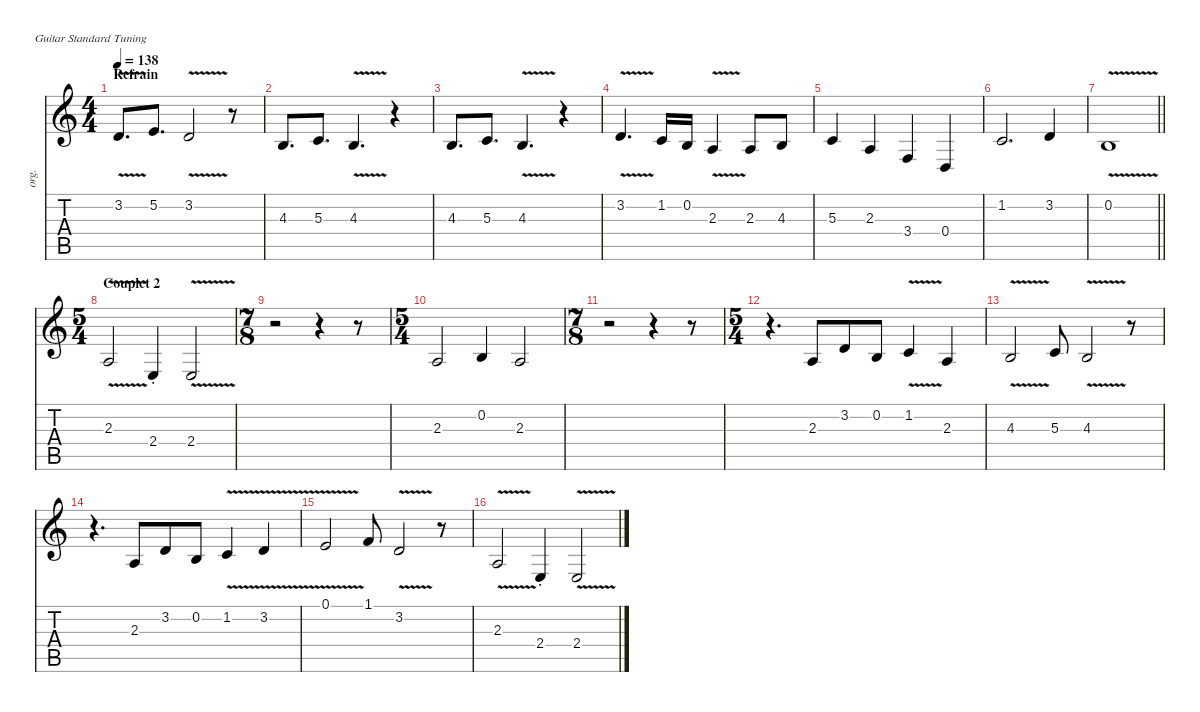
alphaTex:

\defaultSystemsLayout 4
\hideDynamics
\bracketExtendMode nobrackets
\track ("Chant" "org.") {mute instrument drawbarorgan}
\staff {score tabs}
\tuning (E4 B3 G3 D3 A2 E2)
\ts (4 4)
\beaming (8 2 2 2 2)
\section ("" "Refrain")
\tempo 138
\clef g2
\ks aminor
3.2{v}.8{d dy f} 5.2.8{d} 3.2{v}.2 r.8 |
4.3.8{d} 5.3.8{d} 4.3{v}.4{d} r.4 |
4.3.8{d} 5.3.8{d} 4.3{v}.4{d} r.4 |
3.2{v}.4{d} 1.2.16 0.2.16 2.3{v}.4 2.3.8 4.3.8 |
5.3.4 2.3.4 3.4.4 0.4.4 |
1.2.2{d} 3.2.4 |
\barLineRight lightlight
0.2{v}.1 |
\ts (5 4)
\beaming (8 6 4)
\section ("" "Couplet 2")
2.3{v}.2 2.4{st}.4 2.4{v}.2 |
\ts (7 8)
\beaming (8 3 2 2)
r.2 r.4 r.8 |
\ts (5 4)
\beaming (8 6 4)
2.3.2 0.2.4 2.3.2 |
\ts (7 8)
\beaming (8 6 4)
r.2 r.4 r.8 |
\ts (5 4)
\beaming (8 6 4)
r.4{d} 2.3.8 3.2.8 0.2.8 1.2{v}.4 2.3.4 |
4.3{v}.2 5.3.8 4.3{v}.2 r.8 |
r.4{d} 2.3.8 3.2.8 0.2.8 1.2{v}.4 3.2{v}.4 |
0.1{v}.2 1.1.8 3.2{v}.2 r.8 |
2.3{v}.2 2.4{st}.4 2.4{v}.2
